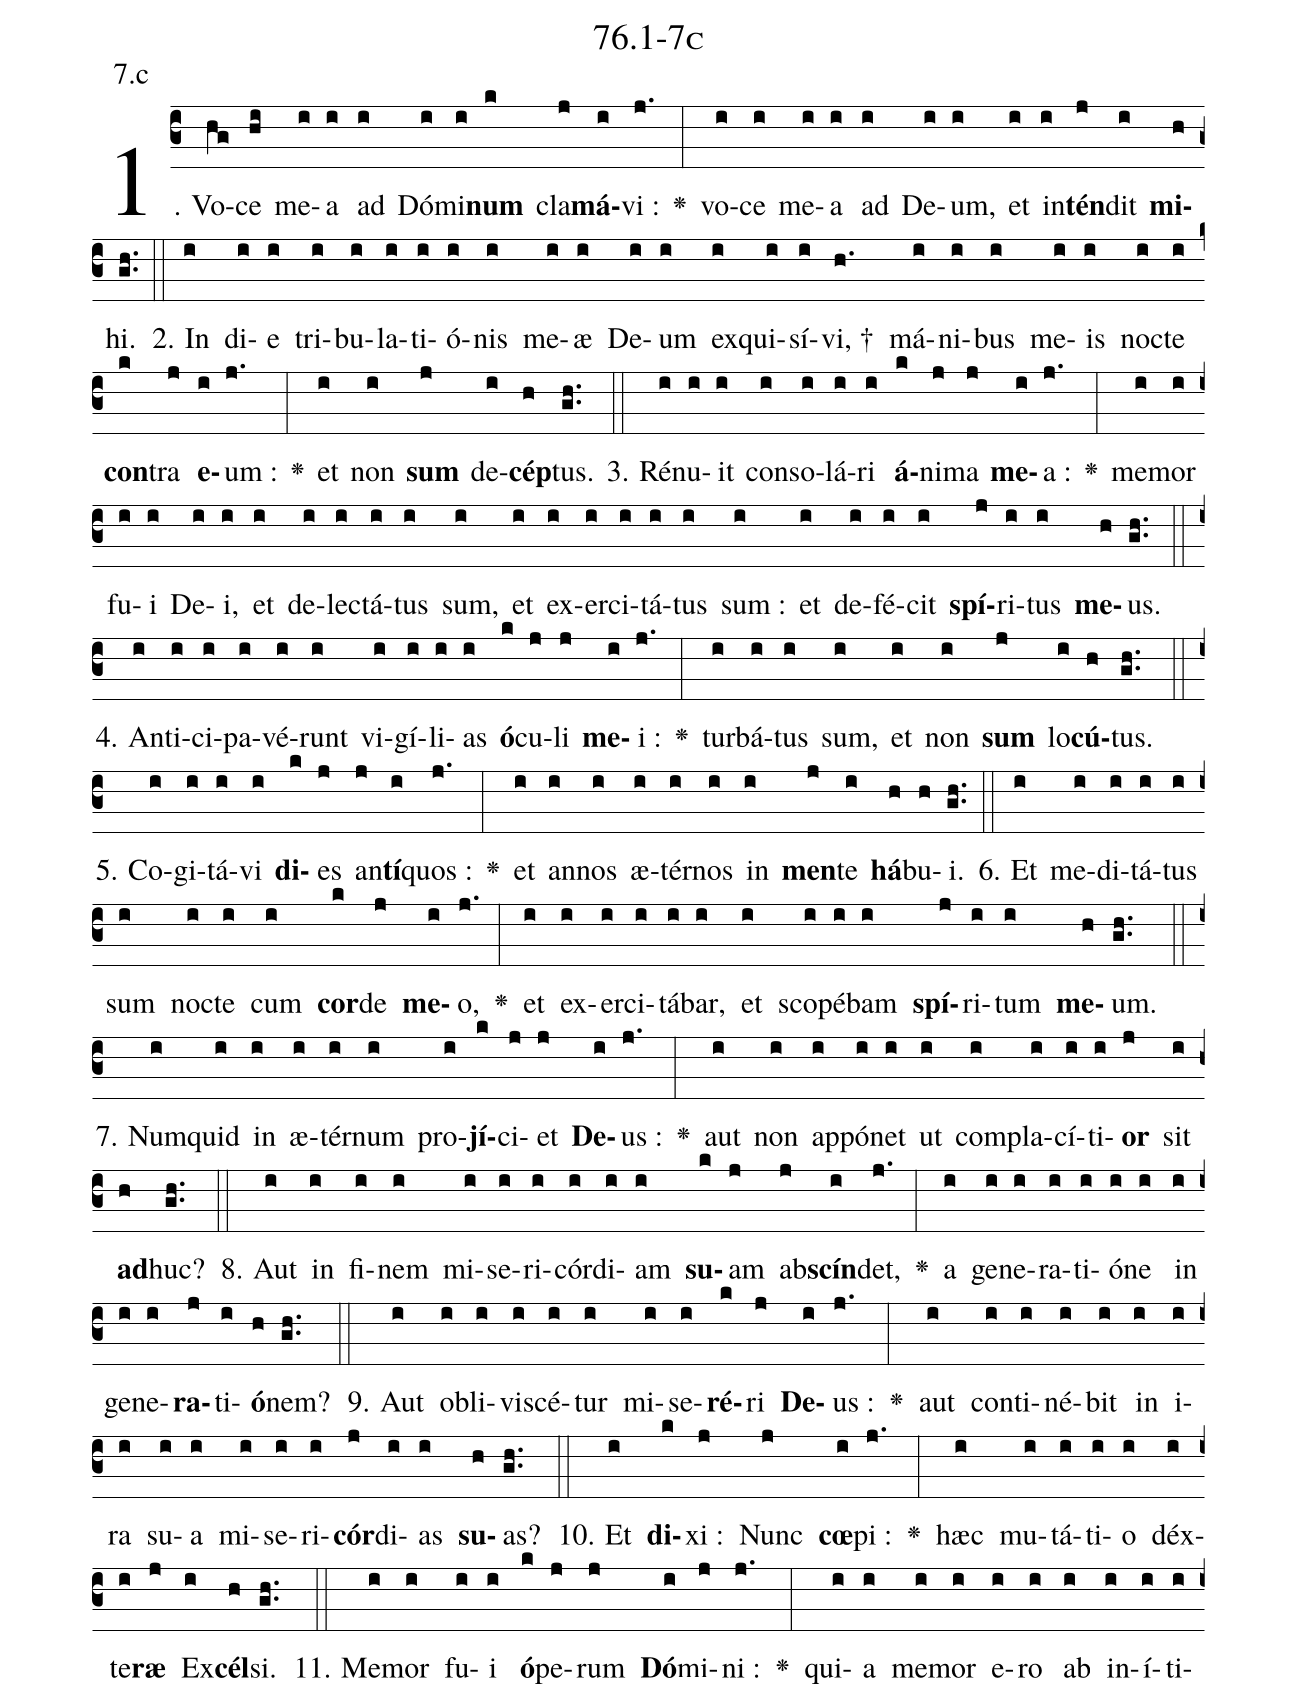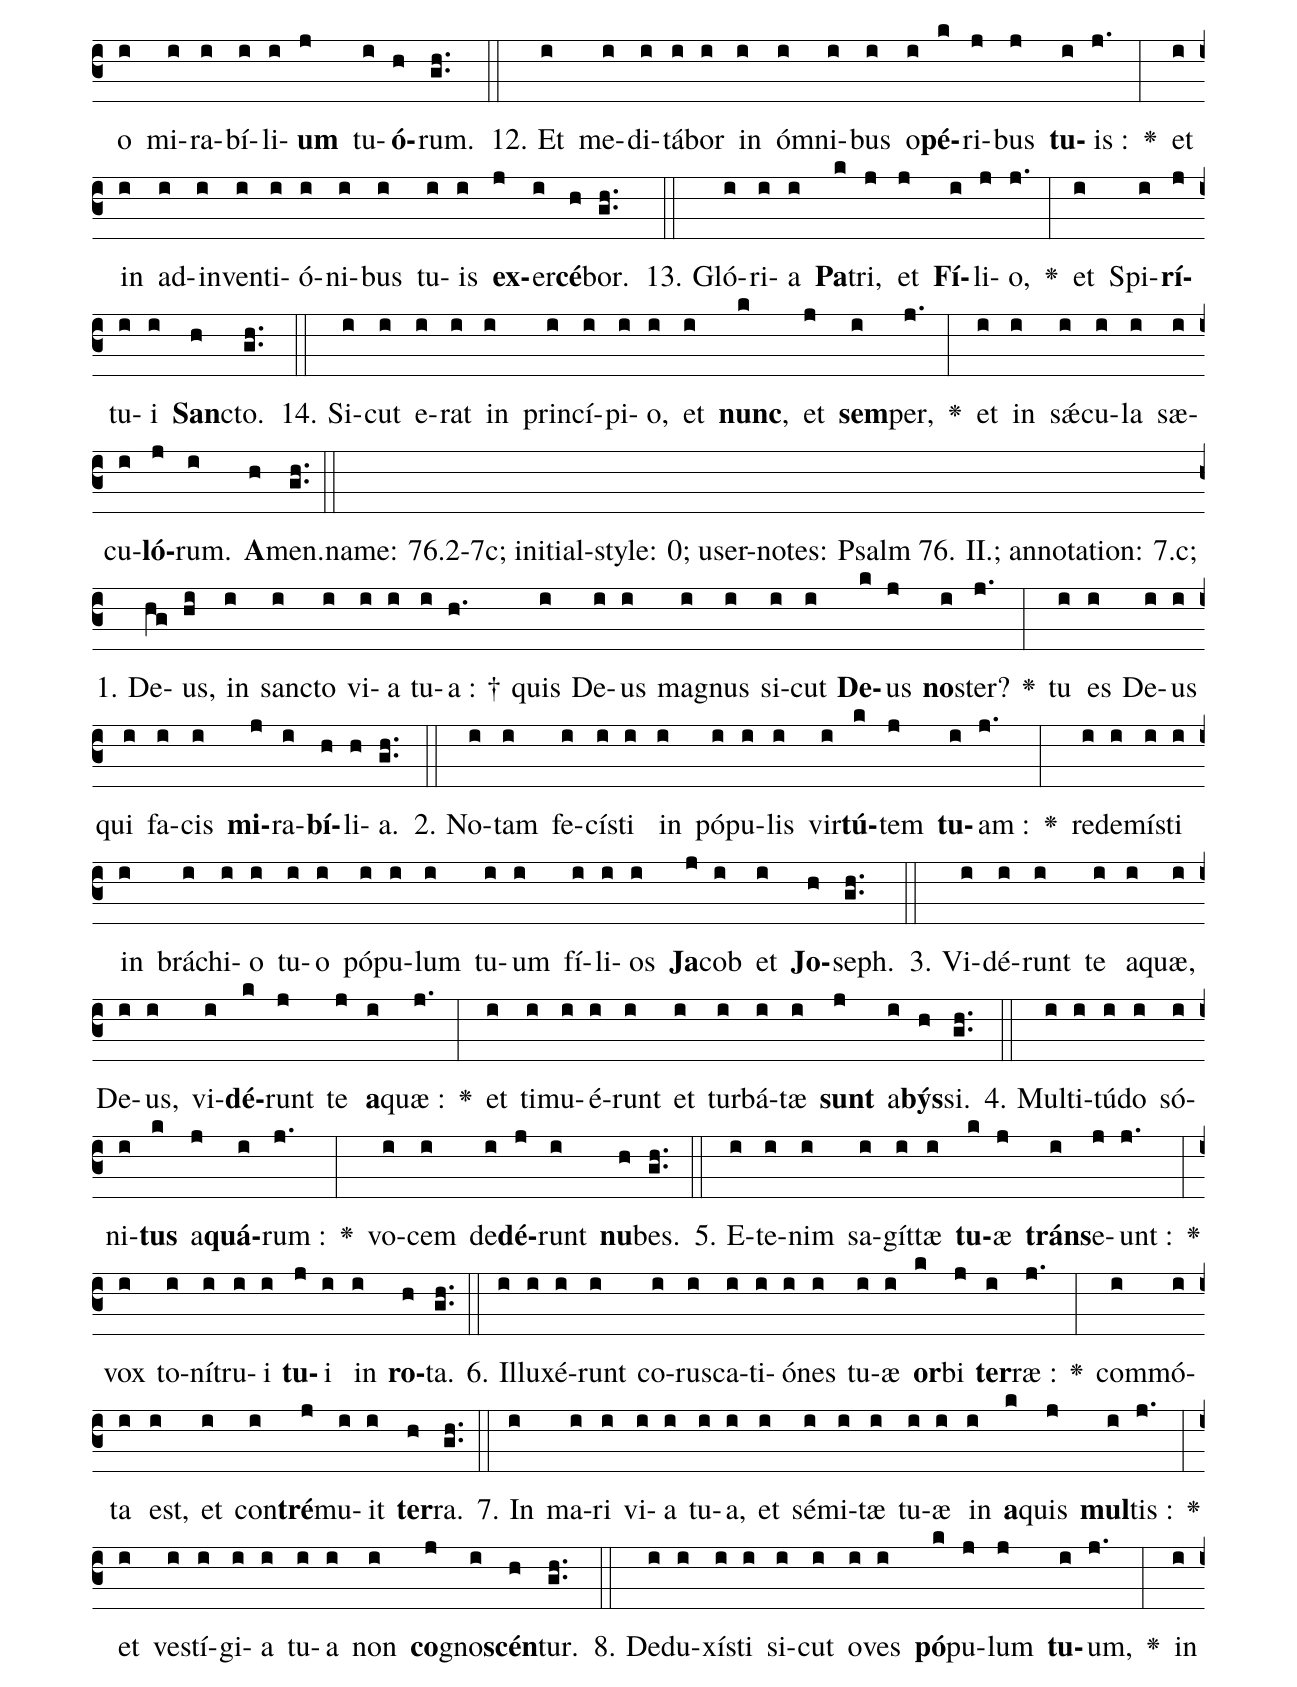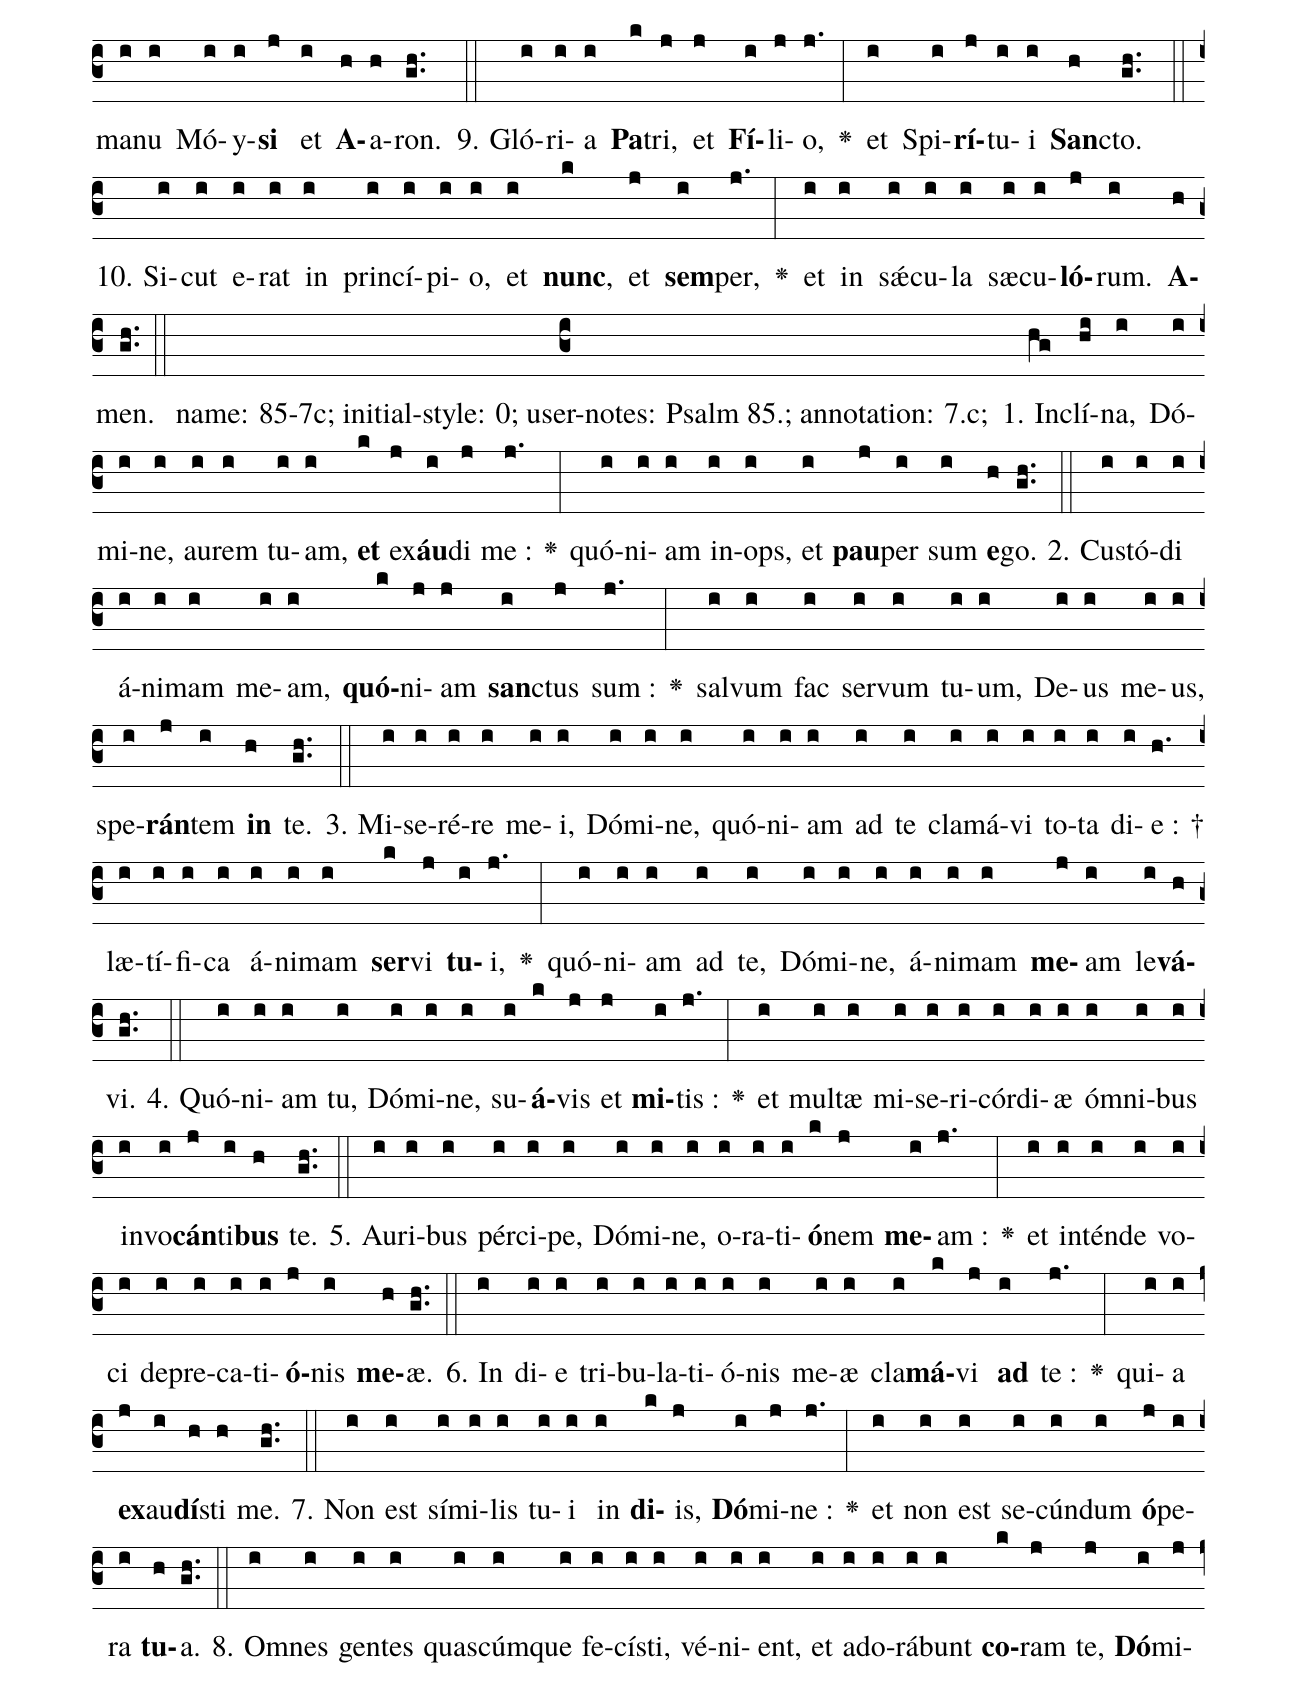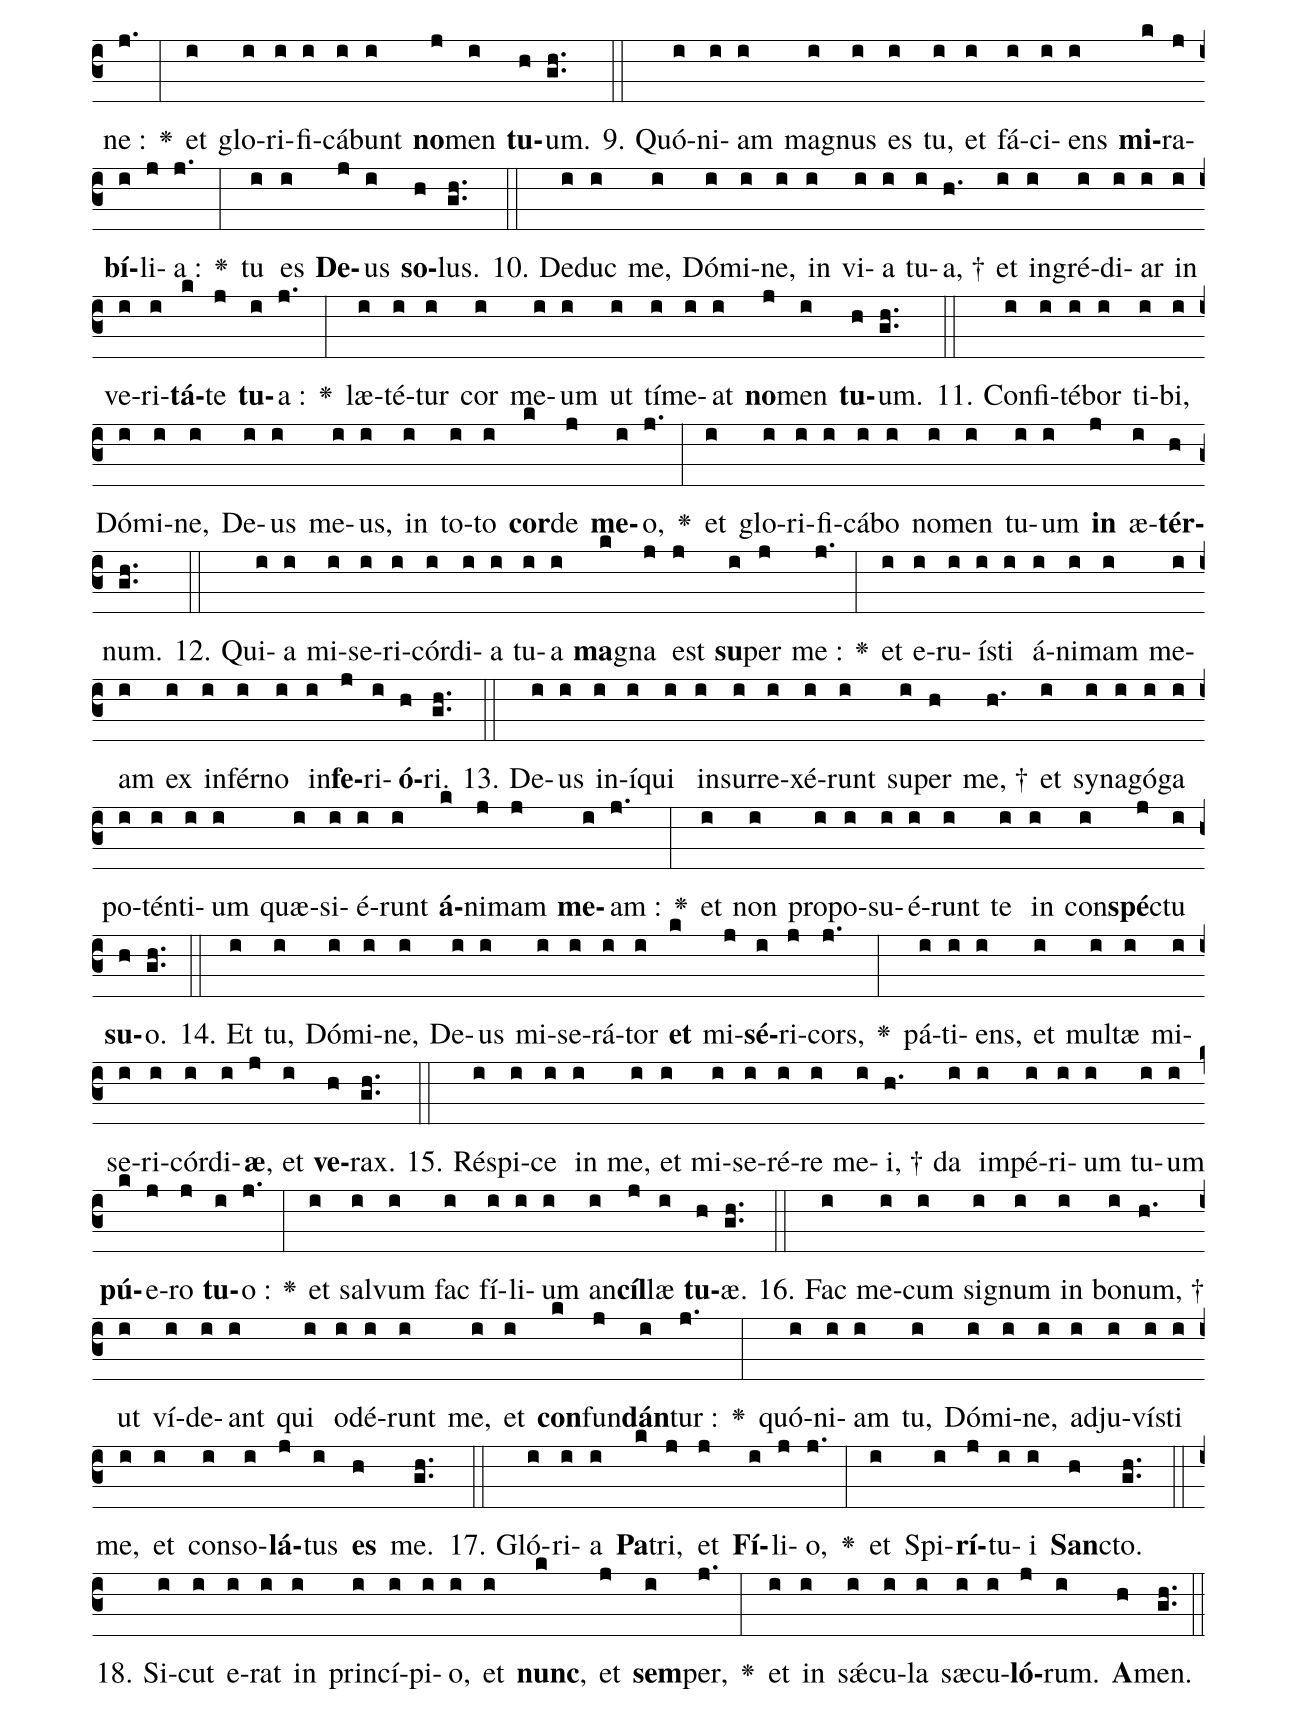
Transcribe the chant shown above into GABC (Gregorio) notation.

name: 76.1-7c;
annotation: 7.c;
%%
(c3)1. Vo(hg)ce(hi) me(i)a(i) ad(i) Dó(i)mi(i)<b>num</b>(k) cla(j)<b>má</b>(i)vi :(j.) <v>\greheightstar</v>(:) vo(i)ce(i) me(i)a(i) ad(i) De(i)um,(i) et(i) in(i)<b>tén</b>(j)dit(i) <b>mi</b>(h)hi.(gh..) (::)
2. In(i) di(i)e(i) tri(i)bu(i)la(i)ti(i)ó(i)nis(i) me(i)æ(i) De(i)um(i) ex(i)qui(i)sí(i)vi, †(h.) má(i)ni(i)bus(i) me(i)is(i) no(i)cte(i) <b>con</b>(k)tra(j) <b>e</b>(i)um :(j.) <v>\greheightstar</v>(:) et(i) non(i) <b>sum</b>(j) de(i)<b>cép</b>(h)tus.(gh..) (::)
3. Ré(i)nu(i)it(i) con(i)so(i)lá(i)ri(i) <b>á</b>(k)ni(j)ma(j) <b>me</b>(i)a :(j.) <v>\greheightstar</v>(:) me(i)mor(i) fu(i)i(i) De(i)i,(i) et(i) de(i)le(i)ctá(i)tus(i) sum,(i) et(i) ex(i)er(i)ci(i)tá(i)tus(i) sum :(i) et(i) de(i)fé(i)cit(i) <b>spí</b>(j)ri(i)tus(i) <b>me</b>(h)us.(gh..) (::)
4. An(i)ti(i)ci(i)pa(i)vé(i)runt(i) vi(i)gí(i)li(i)as(i) <b>ó</b>(k)cu(j)li(j) <b>me</b>(i)i :(j.) <v>\greheightstar</v>(:) tur(i)bá(i)tus(i) sum,(i) et(i) non(i) <b>sum</b>(j) lo(i)<b>cú</b>(h)tus.(gh..) (::)
5. Co(i)gi(i)tá(i)vi(i) <b>di</b>(k)es(j) an(j)<b>tí</b>(i)quos :(j.) <v>\greheightstar</v>(:) et(i) an(i)nos(i) æ(i)tér(i)nos(i) in(i) <b>men</b>(j)te(i) <b>há</b>(h)bu(h)i.(gh..) (::)
6. Et(i) me(i)di(i)tá(i)tus(i) sum(i) no(i)cte(i) cum(i) <b>cor</b>(k)de(j) <b>me</b>(i)o,(j.) <v>\greheightstar</v>(:) et(i) ex(i)er(i)ci(i)tá(i)bar,(i) et(i) sco(i)pé(i)bam(i) <b>spí</b>(j)ri(i)tum(i) <b>me</b>(h)um.(gh..) (::)
7. Num(i)quid(i) in(i) æ(i)tér(i)num(i) pro(i)<b>jí</b>(k)ci(j)et(j) <b>De</b>(i)us :(j.) <v>\greheightstar</v>(:) aut(i) non(i) ap(i)pó(i)net(i) ut(i) com(i)pla(i)cí(i)ti(i)<b>or</b>(j) sit(i) <b>ad</b>(h)huc?(gh..) (::)
8. Aut(i) in(i) fi(i)nem(i) mi(i)se(i)ri(i)cór(i)di(i)am(i) <b>su</b>(k)am(j) ab(j)<b>scín</b>(i)det,(j.) <v>\greheightstar</v>(:) a(i) ge(i)ne(i)ra(i)ti(i)ó(i)ne(i) in(i) ge(i)ne(i)<b>ra</b>(j)ti(i)<b>ó</b>(h)nem?(gh..) (::)
9. Aut(i) o(i)bli(i)vi(i)scé(i)tur(i) mi(i)se(i)<b>ré</b>(k)ri(j) <b>De</b>(i)us :(j.) <v>\greheightstar</v>(:) aut(i) con(i)ti(i)né(i)bit(i) in(i) i(i)ra(i) su(i)a(i) mi(i)se(i)ri(i)<b>cór</b>(j)di(i)as(i) <b>su</b>(h)as?(gh..) (::)
10. Et(i) <b>di</b>(k)xi :(j) Nunc(j) <b>cœ</b>(i)pi :(j.) <v>\greheightstar</v>(:) hæc(i) mu(i)tá(i)ti(i)o(i) déx(i)te(i)<b>ræ</b>(j) Ex(i)<b>cél</b>(h)si.(gh..) (::)
11. Me(i)mor(i) fu(i)i(i) <b>ó</b>(k)pe(j)rum(j) <b>Dó</b>(i)mi(j)ni :(j.) <v>\greheightstar</v>(:) qui(i)a(i) me(i)mor(i) e(i)ro(i) ab(i) in(i)í(i)ti(i)o(i) mi(i)ra(i)bí(i)li(i)<b>um</b>(j) tu(i)<b>ó</b>(h)rum.(gh..) (::)
12. Et(i) me(i)di(i)tá(i)bor(i) in(i) óm(i)ni(i)bus(i) o(i)<b>pé</b>(k)ri(j)bus(j) <b>tu</b>(i)is :(j.) <v>\greheightstar</v>(:) et(i) in(i) ad(i)in(i)ven(i)ti(i)ó(i)ni(i)bus(i) tu(i)is(i) <b>ex</b>(j)er(i)<b>cé</b>(h)bor.(gh..) (::)
13. Gló(i)ri(i)a(i) <b>Pa</b>(k)tri,(j) et(j) <b>Fí</b>(i)li(j)o,(j.) <v>\greheightstar</v>(:) et(i) Spi(i)<b>rí</b>(j)tu(i)i(i) <b>San</b>(h)cto.(gh..) (::)
14. Si(i)cut(i) e(i)rat(i) in(i) prin(i)cí(i)pi(i)o,(i) et(i) <b>nunc</b>,(k) et(j) <b>sem</b>(i)per,(j.) <v>\greheightstar</v>(:) et(i) in(i) s<sp>'ae</sp>(i)cu(i)la(i) sæ(i)cu(i)<b>ló</b>(j)rum.(i) <b>A</b>(h)men.(gh..) (::)

name: 76.2-7c;
initial-style: 0;
user-notes: Psalm 76. II.;
annotation: 7.c;
%%
(c3)1. De(hg)us,(hi) in(i) san(i)cto(i) vi(i)a(i) tu(i)a : †(h.) quis(i) De(i)us(i) ma(i)gnus(i) si(i)cut(i) <b>De</b>(k)us(j) <b>no</b>(i)ster?(j.) <v>\greheightstar</v>(:) tu(i) es(i) De(i)us(i) qui(i) fa(i)cis(i) <b>mi</b>(j)ra(i)<b>bí</b>(h)li(h)a.(gh..) (::)
2. No(i)tam(i) fe(i)cí(i)sti(i) in(i) pó(i)pu(i)lis(i) vir(i)<b>tú</b>(k)tem(j) <b>tu</b>(i)am :(j.) <v>\greheightstar</v>(:) red(i)e(i)mí(i)sti(i) in(i) brá(i)chi(i)o(i) tu(i)o(i) pó(i)pu(i)lum(i) tu(i)um(i) fí(i)li(i)os(i) <b>Ja</b>(j)cob(i) et(i) <b>Jo</b>(h)seph.(gh..) (::)
3. Vi(i)dé(i)runt(i) te(i) a(i)quæ,(i) De(i)us,(i) vi(i)<b>dé</b>(k)runt(j) te(j) <b>a</b>(i)quæ :(j.) <v>\greheightstar</v>(:) et(i) ti(i)mu(i)é(i)runt(i) et(i) tur(i)bá(i)tæ(i) <b>sunt</b>(j) a(i)<b>býs</b>(h)si.(gh..) (::)
4. Mul(i)ti(i)tú(i)do(i) só(i)ni(i)<b>tus</b>(k) a(j)<b>quá</b>(i)rum :(j.) <v>\greheightstar</v>(:) vo(i)cem(i) de(i)<b>dé</b>(j)runt(i) <b>nu</b>(h)bes.(gh..) (::)
5. E(i)te(i)nim(i) sa(i)gít(i)tæ(i) <b>tu</b>(k)æ(j) <b>tráns</b>(i)e(j)unt :(j.) <v>\greheightstar</v>(:) vox(i) to(i)ní(i)tru(i)i(i) <b>tu</b>(j)i(i) in(i) <b>ro</b>(h)ta.(gh..) (::)
6. Il(i)lu(i)xé(i)runt(i) co(i)ru(i)sca(i)ti(i)ó(i)nes(i) tu(i)æ(i) <b>or</b>(k)bi(j) <b>ter</b>(i)ræ :(j.) <v>\greheightstar</v>(:) com(i)mó(i)ta(i) est,(i) et(i) con(i)<b>tré</b>(j)mu(i)it(i) <b>ter</b>(h)ra.(gh..) (::)
7. In(i) ma(i)ri(i) vi(i)a(i) tu(i)a,(i) et(i) sé(i)mi(i)tæ(i) tu(i)æ(i) in(i) <b>a</b>(k)quis(j) <b>mul</b>(i)tis :(j.) <v>\greheightstar</v>(:) et(i) ve(i)stí(i)gi(i)a(i) tu(i)a(i) non(i) <b>co</b>(j)gno(i)<b>scén</b>(h)tur.(gh..) (::)
8. De(i)du(i)xí(i)sti(i) si(i)cut(i) o(i)ves(i) <b>pó</b>(k)pu(j)lum(j) <b>tu</b>(i)um,(j.) <v>\greheightstar</v>(:) in(i) ma(i)nu(i) Mó(i)y(i)<b>si</b>(j) et(i) <b>A</b>(h)a(h)ron.(gh..) (::)
9. Gló(i)ri(i)a(i) <b>Pa</b>(k)tri,(j) et(j) <b>Fí</b>(i)li(j)o,(j.) <v>\greheightstar</v>(:) et(i) Spi(i)<b>rí</b>(j)tu(i)i(i) <b>San</b>(h)cto.(gh..) (::)
10. Si(i)cut(i) e(i)rat(i) in(i) prin(i)cí(i)pi(i)o,(i) et(i) <b>nunc</b>,(k) et(j) <b>sem</b>(i)per,(j.) <v>\greheightstar</v>(:) et(i) in(i) s<sp>'ae</sp>(i)cu(i)la(i) sæ(i)cu(i)<b>ló</b>(j)rum.(i) <b>A</b>(h)men.(gh..) (::)

name: 85-7c;
initial-style: 0;
user-notes: Psalm 85.;
annotation: 7.c;
%%
(c3)1. In(hg)clí(hi)na,(i) Dó(i)mi(i)ne,(i) au(i)rem(i) tu(i)am,(i) <b>et</b>(k) ex(j)<b>áu</b>(i)di(j) me :(j.) <v>\greheightstar</v>(:) quó(i)ni(i)am(i) in(i)ops,(i) et(i) <b>pau</b>(j)per(i) sum(i) <b>e</b>(h)go.(gh..) (::)
2. Cu(i)stó(i)di(i) á(i)ni(i)mam(i) me(i)am,(i) <b>quó</b>(k)ni(j)am(j) <b>san</b>(i)ctus(j) sum :(j.) <v>\greheightstar</v>(:) sal(i)vum(i) fac(i) ser(i)vum(i) tu(i)um,(i) De(i)us(i) me(i)us,(i) spe(i)<b>rán</b>(j)tem(i) <b>in</b>(h) te.(gh..) (::)
3. Mi(i)se(i)ré(i)re(i) me(i)i,(i) Dó(i)mi(i)ne,(i) quó(i)ni(i)am(i) ad(i) te(i) cla(i)má(i)vi(i) to(i)ta(i) di(i)e : †(h.) læ(i)tí(i)fi(i)ca(i) á(i)ni(i)mam(i) <b>ser</b>(k)vi(j) <b>tu</b>(i)i,(j.) <v>\greheightstar</v>(:) quó(i)ni(i)am(i) ad(i) te,(i) Dó(i)mi(i)ne,(i) á(i)ni(i)mam(i) <b>me</b>(j)am(i) le(i)<b>vá</b>(h)vi.(gh..) (::)
4. Quó(i)ni(i)am(i) tu,(i) Dó(i)mi(i)ne,(i) su(i)<b>á</b>(k)vis(j) et(j) <b>mi</b>(i)tis :(j.) <v>\greheightstar</v>(:) et(i) mul(i)tæ(i) mi(i)se(i)ri(i)cór(i)di(i)æ(i) óm(i)ni(i)bus(i) in(i)vo(i)<b>cán</b>(j)ti(i)<b>bus</b>(h) te.(gh..) (::)
5. Au(i)ri(i)bus(i) pér(i)ci(i)pe,(i) Dó(i)mi(i)ne,(i) o(i)ra(i)ti(i)<b>ó</b>(k)nem(j) <b>me</b>(i)am :(j.) <v>\greheightstar</v>(:) et(i) in(i)tén(i)de(i) vo(i)ci(i) de(i)pre(i)ca(i)ti(i)<b>ó</b>(j)nis(i) <b>me</b>(h)æ.(gh..) (::)
6. In(i) di(i)e(i) tri(i)bu(i)la(i)ti(i)ó(i)nis(i) me(i)æ(i) cla(i)<b>má</b>(k)vi(j) <b>ad</b>(i) te :(j.) <v>\greheightstar</v>(:) qui(i)a(i) <b>ex</b>(j)au(i)<b>dí</b>(h)sti(h) me.(gh..) (::)
7. Non(i) est(i) sí(i)mi(i)lis(i) tu(i)i(i) in(i) <b>di</b>(k)is,(j) <b>Dó</b>(i)mi(j)ne :(j.) <v>\greheightstar</v>(:) et(i) non(i) est(i) se(i)cún(i)dum(i) <b>ó</b>(j)pe(i)ra(i) <b>tu</b>(h)a.(gh..) (::)
8. Om(i)nes(i) gen(i)tes(i) qua(i)scúm(i)que(i) fe(i)cí(i)sti,(i) vé(i)ni(i)ent,(i) et(i) ad(i)o(i)rá(i)bunt(i) <b>co</b>(k)ram(j) te,(j) <b>Dó</b>(i)mi(j)ne :(j.) <v>\greheightstar</v>(:) et(i) glo(i)ri(i)fi(i)cá(i)bunt(i) <b>no</b>(j)men(i) <b>tu</b>(h)um.(gh..) (::)
9. Quó(i)ni(i)am(i) ma(i)gnus(i) es(i) tu,(i) et(i) fá(i)ci(i)ens(i) <b>mi</b>(k)ra(j)<b>bí</b>(i)li(j)a :(j.) <v>\greheightstar</v>(:) tu(i) es(i) <b>De</b>(j)us(i) <b>so</b>(h)lus.(gh..) (::)
10. De(i)duc(i) me,(i) Dó(i)mi(i)ne,(i) in(i) vi(i)a(i) tu(i)a, †(h.) et(i) in(i)gré(i)di(i)ar(i) in(i) ve(i)ri(i)<b>tá</b>(k)te(j) <b>tu</b>(i)a :(j.) <v>\greheightstar</v>(:) læ(i)té(i)tur(i) cor(i) me(i)um(i) ut(i) tí(i)me(i)at(i) <b>no</b>(j)men(i) <b>tu</b>(h)um.(gh..) (::)
11. Con(i)fi(i)té(i)bor(i) ti(i)bi,(i) Dó(i)mi(i)ne,(i) De(i)us(i) me(i)us,(i) in(i) to(i)to(i) <b>cor</b>(k)de(j) <b>me</b>(i)o,(j.) <v>\greheightstar</v>(:) et(i) glo(i)ri(i)fi(i)cá(i)bo(i) no(i)men(i) tu(i)um(i) <b>in</b>(j) æ(i)<b>tér</b>(h)num.(gh..) (::)
12. Qui(i)a(i) mi(i)se(i)ri(i)cór(i)di(i)a(i) tu(i)a(i) <b>ma</b>(k)gna(j) est(j) <b>su</b>(i)per(j) me :(j.) <v>\greheightstar</v>(:) et(i) e(i)ru(i)í(i)sti(i) á(i)ni(i)mam(i) me(i)am(i) ex(i) in(i)fér(i)no(i) in(i)<b>fe</b>(j)ri(i)<b>ó</b>(h)ri.(gh..) (::)
13. De(i)us(i) in(i)í(i)qui(i) in(i)sur(i)re(i)xé(i)runt(i) su(i)per(h) me, †(h.) et(i) sy(i)na(i)gó(i)ga(i) po(i)tén(i)ti(i)um(i) quæ(i)si(i)é(i)runt(i) <b>á</b>(k)ni(j)mam(j) <b>me</b>(i)am :(j.) <v>\greheightstar</v>(:) et(i) non(i) pro(i)po(i)su(i)é(i)runt(i) te(i) in(i) con(i)<b>spé</b>(j)ctu(i) <b>su</b>(h)o.(gh..) (::)
14. Et(i) tu,(i) Dó(i)mi(i)ne,(i) De(i)us(i) mi(i)se(i)rá(i)tor(i) <b>et</b>(k) mi(j)<b>sé</b>(i)ri(j)cors,(j.) <v>\greheightstar</v>(:) pá(i)ti(i)ens,(i) et(i) mul(i)tæ(i) mi(i)se(i)ri(i)cór(i)di(i)<b>æ</b>,(j) et(i) <b>ve</b>(h)rax.(gh..) (::)
15. Ré(i)spi(i)ce(i) in(i) me,(i) et(i) mi(i)se(i)ré(i)re(i) me(i)i, †(h.) da(i) im(i)pé(i)ri(i)um(i) tu(i)um(i) <b>pú</b>(k)e(j)ro(j) <b>tu</b>(i)o :(j.) <v>\greheightstar</v>(:) et(i) sal(i)vum(i) fac(i) fí(i)li(i)um(i) an(i)<b>cíl</b>(j)læ(i) <b>tu</b>(h)æ.(gh..) (::)
16. Fac(i) me(i)cum(i) si(i)gnum(i) in(i) bo(i)num, †(h.) ut(i) ví(i)de(i)ant(i) qui(i) o(i)dé(i)runt(i) me,(i) et(i) <b>con</b>(k)fun(j)<b>dán</b>(i)tur :(j.) <v>\greheightstar</v>(:) quó(i)ni(i)am(i) tu,(i) Dó(i)mi(i)ne,(i) ad(i)ju(i)ví(i)sti(i) me,(i) et(i) con(i)so(i)<b>lá</b>(j)tus(i) <b>es</b>(h) me.(gh..) (::)
17. Gló(i)ri(i)a(i) <b>Pa</b>(k)tri,(j) et(j) <b>Fí</b>(i)li(j)o,(j.) <v>\greheightstar</v>(:) et(i) Spi(i)<b>rí</b>(j)tu(i)i(i) <b>San</b>(h)cto.(gh..) (::)
18. Si(i)cut(i) e(i)rat(i) in(i) prin(i)cí(i)pi(i)o,(i) et(i) <b>nunc</b>,(k) et(j) <b>sem</b>(i)per,(j.) <v>\greheightstar</v>(:) et(i) in(i) s<sp>'ae</sp>(i)cu(i)la(i) sæ(i)cu(i)<b>ló</b>(j)rum.(i) <b>A</b>(h)men.(gh..) (::)
